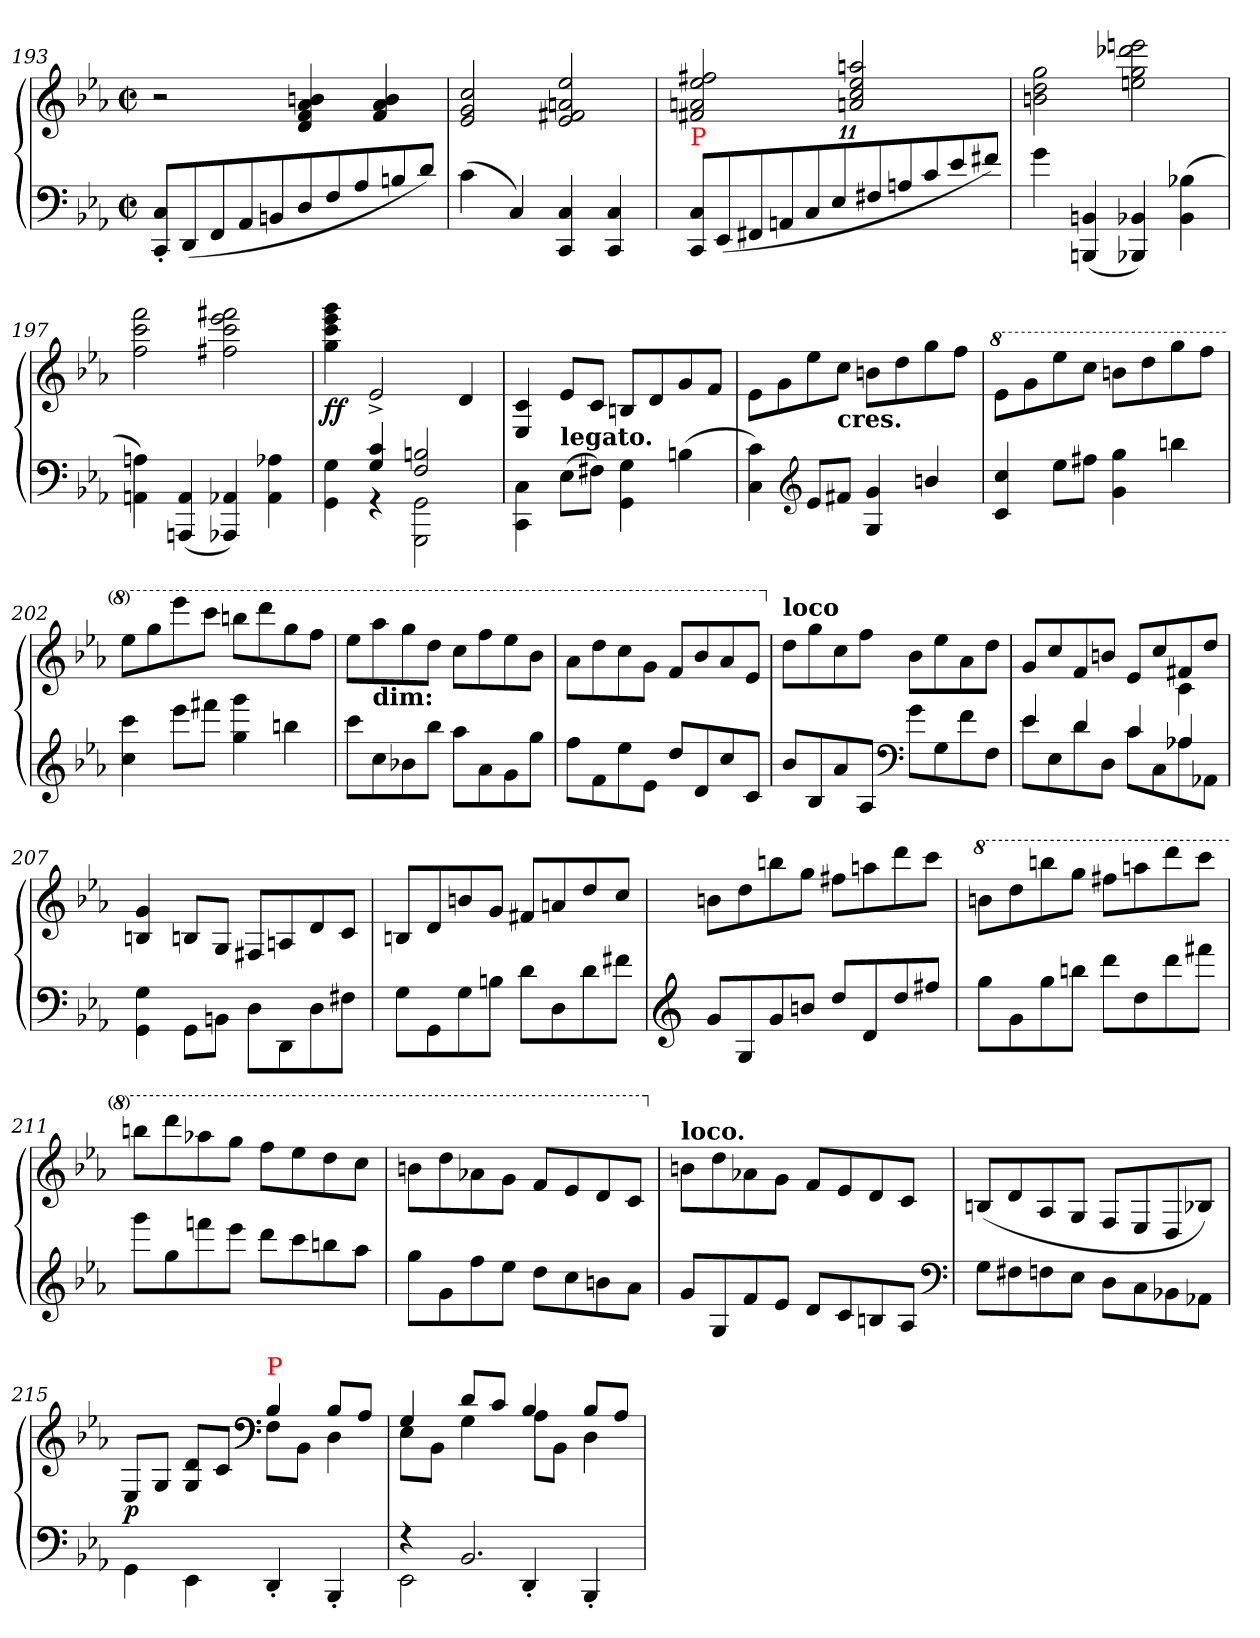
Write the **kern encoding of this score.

**kern	**kern	**dynam
*part1	*part1	*part1
*staff2	*staff1	*staff1/2
*clefF4	*clefG2	*
*k[b-e-a-]	*k[b-e-a-]	*
*c:	*c:	*
*M2/2	*M2/2	*
*met(c|)	*met(c|)	*
*Xtuplet	*	*
=193	=193	=193
10C'> 10CC'>L	2r	.
(10DD	.	.
10FF	.	.
10AA-	.	.
10BBn	.	.
10D	4bn 4a- 4f 4d	.
10F	.	.
10A-	.	.
.	4b 4a- 4f	.
10Bn	.	.
10dJ)	.	.
=194	=194	=194
(4c	2cc 2g 2e-	.
4C)	.	.
4C 4CC	2ee- 2an 2f#X 2e-	.
4C 4CC	.	.
=195	=195	=195
*tuplet	*	*
*Xbrackettup	*	*
!LO:TX:a:color=red:t=P	!	!
11C/ 11CC/L	2ff#X/ 2ee-/ 2an/ 2f#X/	.
(11EE-/	.	.
11FF#X/	.	.
11AAn/	.	.
11C/	.	.
11E-/	.	.
.	2aan/ 2ee-/ 2cc/ 2an/	.
11F#X/	.	.
11An/	.	.
11c/	.	.
11e-/	.	.
11f#X/J)	.	.
=196	=196	=196
4g	2gg 2dd 2bn	.
(4BBn 4BBBn	.	.
4BB-X 4BBB-X)	2eeen 2ddd-X 2gg 2een	.
(4B-X 4BB-	.	.
=197	=197	=197
4An 4AAn)	2fff 2ccc 2ff	.
(4AA 4AAAn	.	.
4AA-X 4AAA-X)	2fff#X 2eee- 2ccc 2ff#X	.
4A-X 4AA-	.	.
=198	=198	=198
*^	*	*
!	!	!	!LO:DY:b
4ryy	4G\ 4GG\	4ggg 4eee- 4ccc 4gg	ff
4c 4G	4rGG	2e-^>	.
2Bn 2F	2GG 2GGG	.	.
.	.	4d	.
*v	*v	*	*
=199	=199	=199
4C\ 4CC\	4c/ 4E-/	.
!LO:TX:a:B:t=legato.	!	!
(8E-L	8e-L	.
8F#XJ)	8cJ	.
4G\ 4GG\	8BnL	.
.	8d	.
(4Bn	8g	.
.	8fJ	.
=200	=200	=200
4c 4C)	8e-\L	.
.	8g\	.
*clefG2	*	*
8e-L	8ee-\	.
!	!LO:TX:b:B:t=cres.	!
8f#XJ	8cc\J	.
4g 4G	8bnL	.
.	8dd	.
4bn/	8gg	.
.	8ffJ	.
=201	=201	=201
*	*8va	*
4cc 4c	8ee-\L	.
.	8gg\	.
8ee-L	8eee-\	.
8ff#XJ	8ccc\J	.
4gg 4g	8bbnL	.
.	8ddd	.
4bbn	8ggg	.
.	8fffJ	.
=202	=202	=202
4ccc 4cc	8eee-L	.
.	8ggg	.
8eee-L	8eeee-	.
8fff#XJ	8ccccJ	.
4ggg 4gg	8bbbnL	.
.	8dddd	.
4bbn	8ggg	.
.	8fffJ	.
=203	=203	=203
8cccL	8eee-L	.
!	!LO:TX:b:B:t=dim&colon;	!
8cc	8aaa-	.
8b-X	8ggg	.
8bb-J	8dddJ	.
8aa-L	8cccL	.
8a-	8fff	.
8g	8eee-	.
8ggJ	8bb-J	.
=204	=204	=204
8ffL	8aa-L	.
8f	8ddd	.
8ee-	8ccc	.
8e-J	8ggJ	.
8ddL	8ffL	.
8d	8bb-	.
8cc	8aa-	.
8cJ	8ee-J	.
=205	=205	=205
*	*X8va	*
!	!LO:TX:a:B:t=loco	!
8b-L	8ddL	.
8B-	8gg	.
8a-	8cc	.
8A-J	8ffJ	.
*clefF4	*	*
8gL	8b-L	.
8G	8ee-	.
8f	8a-	.
8FJ	8ddJ	.
=206	=206	=206
*^	*^	*
4e-	8e-L	8gL	2.ryy	.
.	8E-	8cc	.	.
4d	8d	8f	.	.
.	8DJ	8bnJ	.	.
4c	8cL	8e-L	.	.
.	8C	8cc	.	.
4A-X	8A-X	8f#X	4c	.
.	8AA-XJ	8ddJ	.	.
*v	*v	*	*	*
*	*v	*v	*
=207	=207	=207
4G\ 4GG\	4g 4Bn	.
8GG\L	8Bn/L	.
8BBn\J	8G/J	.
8DL	8F#XL	.
8DD\	8An/	.
8D\	8d/	.
8F#X\J	8c/J	.
=208	=208	=208
8GL	8BnL	.
8GG	8d	.
8G	8bn	.
8BnJ	8gJ	.
8dL	8f#XL	.
8D	8an	.
8d	8dd	.
8f#XJ	8ccJ	.
=209	=209	=209
*clefG2	*	*
8gL	8bnL	.
8G	8dd	.
8g	8bbn	.
8bnJ	8ggJ	.
8dd/L	8ff#XL	.
8d/	8aan	.
8dd/	8ddd	.
8ff#X/J	8cccJ	.
=210	=210	=210
*	*8va	*
8ggL	8bbnL	.
8g	8ddd	.
8gg	8bbbn	.
8bbnJ	8gggJ	.
8dddL	8fff#XL	.
8dd	8aaan	.
8ddd	8dddd	.
8fff#XJ	8ccccJ	.
=211	=211	=211
8gggL	8bbbnL	.
8gg	8dddd	.
8fffn	8aaa-X	.
8eee-J	8gggJ	.
8dddL	8fffL	.
8ccc	8eee-	.
8bbn	8ddd	.
8aa-J	8cccJ	.
=212	=212	=212
8ggL	8bbnL	.
8g	8ddd	.
8ff	8aa-X	.
8ee-J	8ggJ	.
8ddL	8ffL	.
8cc	8ee-	.
8bn	8dd	.
8a-J	8ccJ	.
=213	=213	=213
*	*X8va	*
!	!LO:TX:a:B:t=loco.	!
8gL	8bnL	.
8G	8dd	.
8f	8a-X	.
8e-J	8gJ	.
8dL	8fL	.
8c	8e-	.
8Bn	8d	.
8A-J	8cJ	.
*clefF4	*	*
=214	=214	=214
8G\L	(>8Bn/L	.
8F#X\	8d/	.
8Fn\	8A-/	.
8E-\J	8G/J	.
8D\L	8F/L	.
8C\	8E-/	.
8BB-X\	8D/	.
8AA-X\J	8B-X/J)	.
=215	=215	=215
*	*^	*
!	!	!	!LO:DY:b
4GG\	8E-/L	2ryy	p
.	8G/J	.	.
4EE-\	8d/ 8G/L	.	.
.	8c/J	.	.
*	*clefF4	*	*
!	!LO:TX:a:color=red:t=P	!	!
4DD'	4B-	8FL	.
.	.	8BB-J	.
4BBB-'	8B-L	4D	.
.	8A-J	.	.
=216	=216	=216	=216
*^	*	*	*
4r	2EE-	4G	8E-L	.
.	.	.	8BB-J	.
2.BB-	.	8dL	4G	.
.	.	8cJ	.	.
.	4DD'/	4B-	8A-L	.
.	.	.	8BB-J	.
.	4BBB-'/	8B-L	4D	.
.	.	8A-J	.	.
*v	*v	*	*	*
*	*v	*v	*
=	=	=
*-	*-	*-
